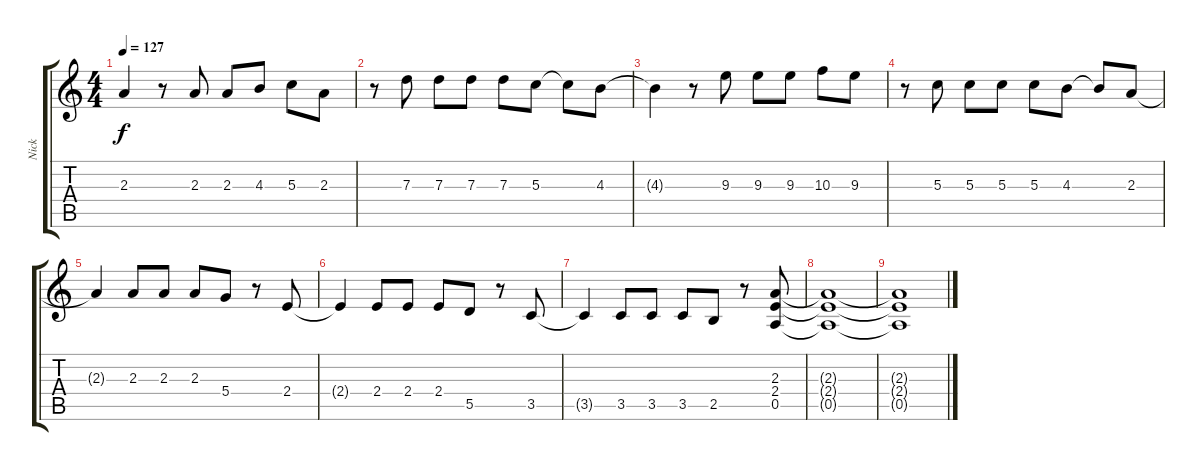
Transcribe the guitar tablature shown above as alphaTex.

\track ("Nick" "Nick") {instrument distortionguitar}
\staff {score tabs}
\tuning (E4 B3 G3 D3 A2 E2) {hide}
\ts (4 4)
\tempo 127
\clef g2
\ks c
2.3{t}.4{dy f} r.8 2.3.8 2.3.8 4.3.8 5.3.8 2.3.8 |
r.8 7.3.8 7.3.8 7.3.8 7.3.8 5.3.8 5.3{t}.8 4.3.8 |
4.3{t}.4 r.8 9.3.8 9.3.8 9.3.8 10.3.8 9.3.8 |
r.8 5.3.8 5.3.8 5.3.8 5.3.8 4.3.8 4.3{t}.8 2.3.8 |
2.3{t}.4 2.3.8 2.3.8 2.3.8 5.4.8 r.8 2.4.8 |
2.4{t}.4 2.4.8 2.4.8 2.4.8 5.5.8 r.8 3.5.8 |
3.5{t}.4 3.5.8 3.5.8 3.5.8 2.5.8 r.8 (2.3 2.4 0.5).8 |
(2.3{t} 2.4{t} 0.5{t}).1 |
(2.3{t} 2.4{t} 0.5{t}).1
